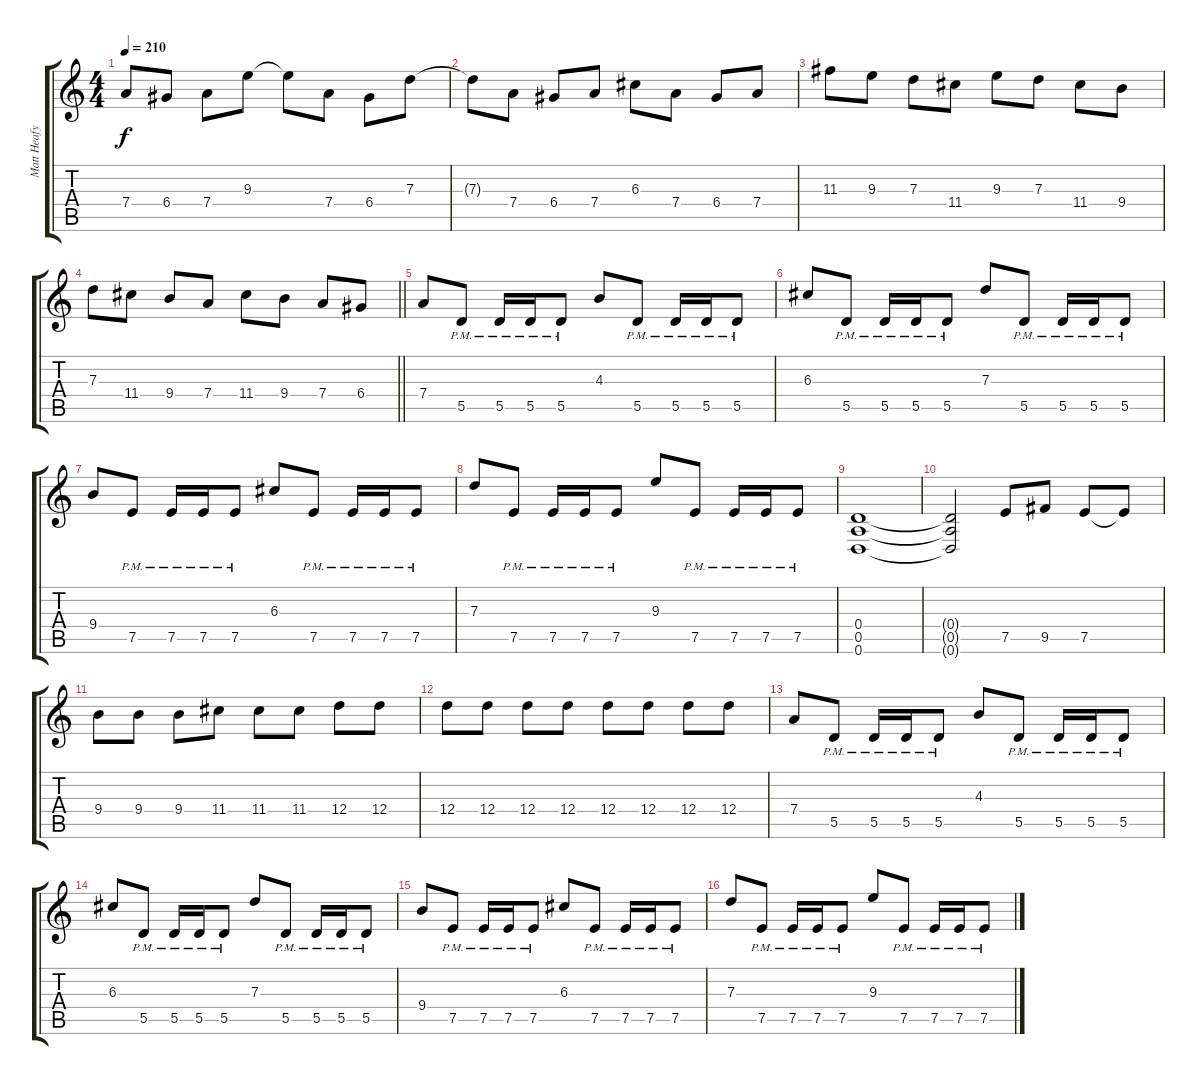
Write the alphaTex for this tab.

\track ("Matt Heafy" "Matt Heafy") {instrument distortionguitar}
\staff {score tabs}
\tuning (E4 B3 G3 D3 A2 D2) {hide}
\ts (4 4)
\tempo 210
\clef g2
\ks c
7.4.8{dy f} 6.4.8 7.4.8 9.3.8 9.3{t}.8 7.4.8 6.4.8 7.3.8 |
7.3{t}.8 7.4.8 6.4.8 7.4.8 6.3.8 7.4.8 6.4.8 7.4.8 |
11.3.8 9.3.8 7.3.8 11.4.8 9.3.8 7.3.8 11.4.8 9.4.8 |
\barLineRight lightlight
7.3.8 11.4.8 9.4.8 7.4.8 11.4.8 9.4.8 7.4.8 6.4.8 |
7.4.8 5.5{pm}.8 5.5{pm}.16 5.5{pm}.16 5.5{pm}.8 4.3.8 5.5{pm}.8 5.5{pm}.16 5.5{pm}.16 5.5{pm}.8 |
6.3.8 5.5{pm}.8 5.5{pm}.16 5.5{pm}.16 5.5{pm}.8 7.3.8 5.5{pm}.8 5.5{pm}.16 5.5{pm}.16 5.5{pm}.8 |
9.4.8 7.5{pm}.8 7.5{pm}.16 7.5{pm}.16 7.5{pm}.8 6.3.8 7.5{pm}.8 7.5{pm}.16 7.5{pm}.16 7.5{pm}.8 |
7.3.8 7.5{pm}.8 7.5{pm}.16 7.5{pm}.16 7.5{pm}.8 9.3.8 7.5{pm}.8 7.5{pm}.16 7.5{pm}.16 7.5{pm}.8 |
(0.4 0.5 0.6).1 |
(0.4{t} 0.5{t} 0.6{t}).2 7.5.8 9.5.8 7.5.8 7.5{t}.8 |
9.4.8 9.4.8 9.4.8 11.4.8 11.4.8 11.4.8 12.4.8 12.4.8 |
12.4.8 12.4.8 12.4.8 12.4.8 12.4.8 12.4.8 12.4.8 12.4.8 |
7.4.8 5.5{pm}.8 5.5{pm}.16 5.5{pm}.16 5.5{pm}.8 4.3.8 5.5{pm}.8 5.5{pm}.16 5.5{pm}.16 5.5{pm}.8 |
6.3.8 5.5{pm}.8 5.5{pm}.16 5.5{pm}.16 5.5{pm}.8 7.3.8 5.5{pm}.8 5.5{pm}.16 5.5{pm}.16 5.5{pm}.8 |
9.4.8 7.5{pm}.8 7.5{pm}.16 7.5{pm}.16 7.5{pm}.8 6.3.8 7.5{pm}.8 7.5{pm}.16 7.5{pm}.16 7.5{pm}.8 |
7.3.8 7.5{pm}.8 7.5{pm}.16 7.5{pm}.16 7.5{pm}.8 9.3.8 7.5{pm}.8 7.5{pm}.16 7.5{pm}.16 7.5{pm}.8
